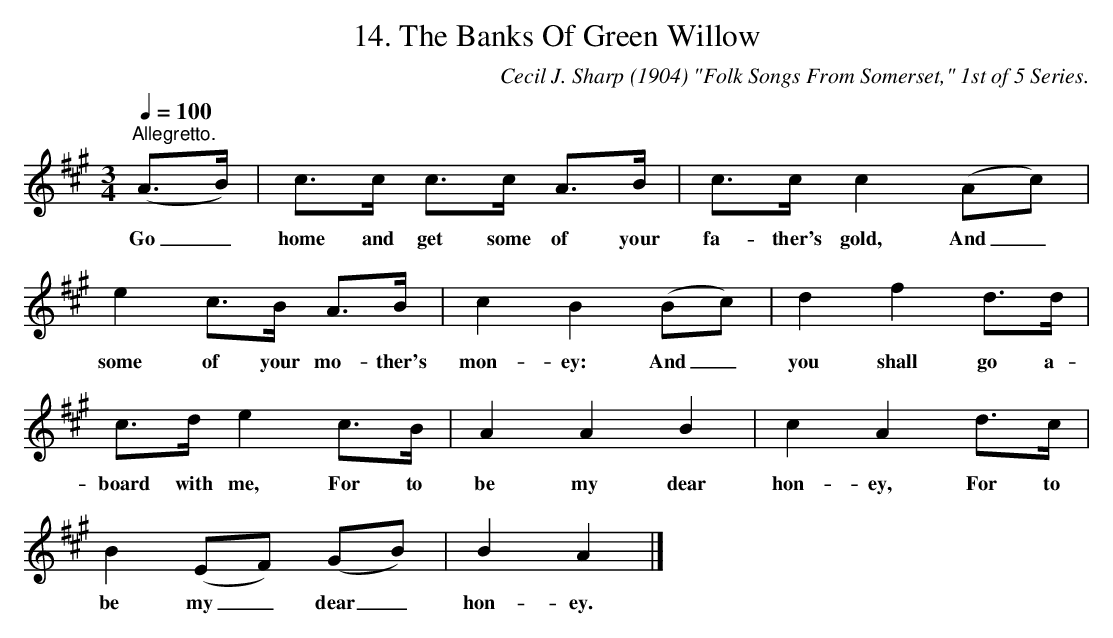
X:1
T:14. The Banks Of Green Willow
C:Cecil J. Sharp (1904) "Folk Songs From Somerset," 1st of 5 Series.
L:1/8
Q:1/4=100
M:3/4
K:A
"^Allegretto." (A>B) | c>c c>c A>B | c>c c2 (Ac) |$ e2 c>B A>B | c2 B2 (Bc) | d2 f2 d>d |$
w: Go _|home and get some of your|fa- ther's gold, And _|some of your mo- ther's|mon- ey: And _|you shall go a-|
c>d e2 c>B | A2 A2 B2 | c2 A2 d>c |$ B2 (EF) (GB) | B2 A2 |]
w: board with me, For to|be my dear|hon- ey, For to|be my _ dear _|hon- ey.|
